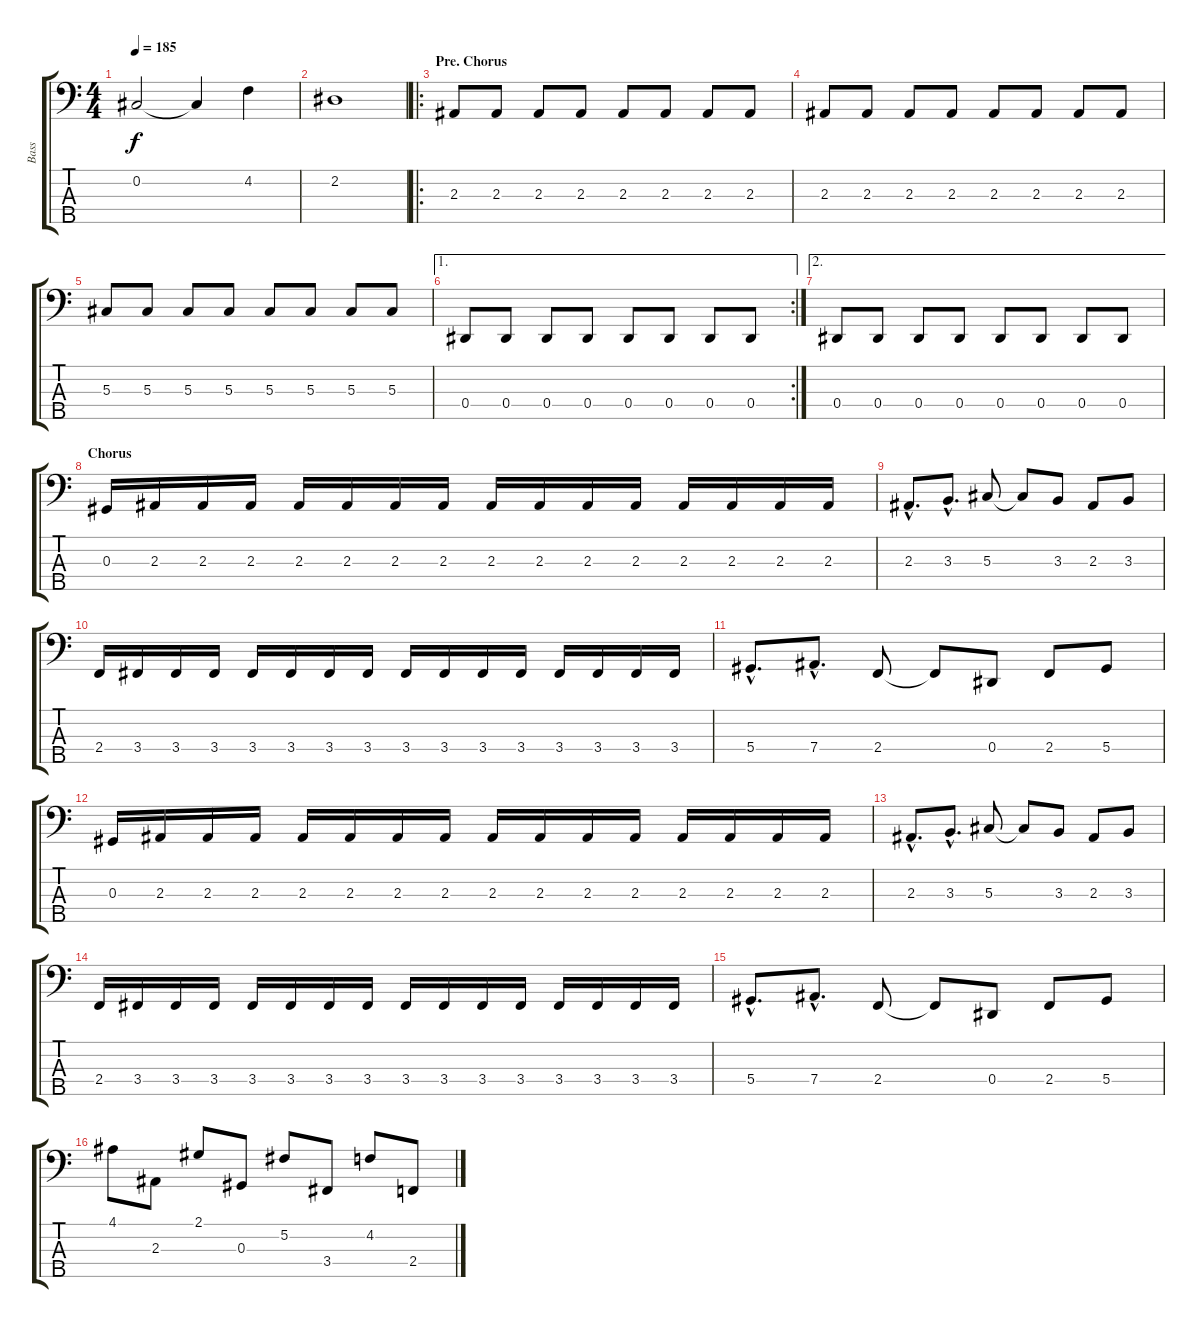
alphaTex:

\track ("Bass" "Bass") {instrument electricbassfinger}
\staff {score tabs}
\tuning (Gb2 Db2 Ab1 Eb1 Bb0) {hide}
\ts (4 4)
\tempo 185
\clef f4
\ks c
0.2.2{dy f} 0.2{t}.4 4.2.4 |
2.2.1 |
\ro
\section ("" "Pre. Chorus")
2.3.8 2.3.8 2.3.8 2.3.8 2.3.8 2.3.8 2.3.8 2.3.8 |
2.3.8 2.3.8 2.3.8 2.3.8 2.3.8 2.3.8 2.3.8 2.3.8 |
5.3.8 5.3.8 5.3.8 5.3.8 5.3.8 5.3.8 5.3.8 5.3.8 |
\ae 1
\rc 2
0.4.8 0.4.8 0.4.8 0.4.8 0.4.8 0.4.8 0.4.8 0.4.8 |
\ae 2
0.4.8 0.4.8 0.4.8 0.4.8 0.4.8 0.4.8 0.4.8 0.4.8 |
\section ("" "Chorus")
0.3.16 2.3.16 2.3.16 2.3.16 2.3.16 2.3.16 2.3.16 2.3.16 2.3.16 2.3.16 2.3.16 2.3.16 2.3.16 2.3.16 2.3.16 2.3.16 |
2.3{hac}.8{d} 3.3{hac}.8{d} 5.3.8 5.3{t}.8 3.3.8 2.3.8 3.3.8 |
2.4.16 3.4.16 3.4.16 3.4.16 3.4.16 3.4.16 3.4.16 3.4.16 3.4.16 3.4.16 3.4.16 3.4.16 3.4.16 3.4.16 3.4.16 3.4.16 |
5.4{hac}.8{d} 7.4{hac}.8{d} 2.4.8 2.4{t}.8 0.4.8 2.4.8 5.4.8 |
0.3.16 2.3.16 2.3.16 2.3.16 2.3.16 2.3.16 2.3.16 2.3.16 2.3.16 2.3.16 2.3.16 2.3.16 2.3.16 2.3.16 2.3.16 2.3.16 |
2.3{hac}.8{d} 3.3{hac}.8{d} 5.3.8 5.3{t}.8 3.3.8 2.3.8 3.3.8 |
2.4.16 3.4.16 3.4.16 3.4.16 3.4.16 3.4.16 3.4.16 3.4.16 3.4.16 3.4.16 3.4.16 3.4.16 3.4.16 3.4.16 3.4.16 3.4.16 |
5.4{hac}.8{d} 7.4{hac}.8{d} 2.4.8 2.4{t}.8 0.4.8 2.4.8 5.4.8 |
4.1.8 2.3.8 2.1.8 0.3.8 5.2.8 3.4.8 4.2.8 2.4.8
